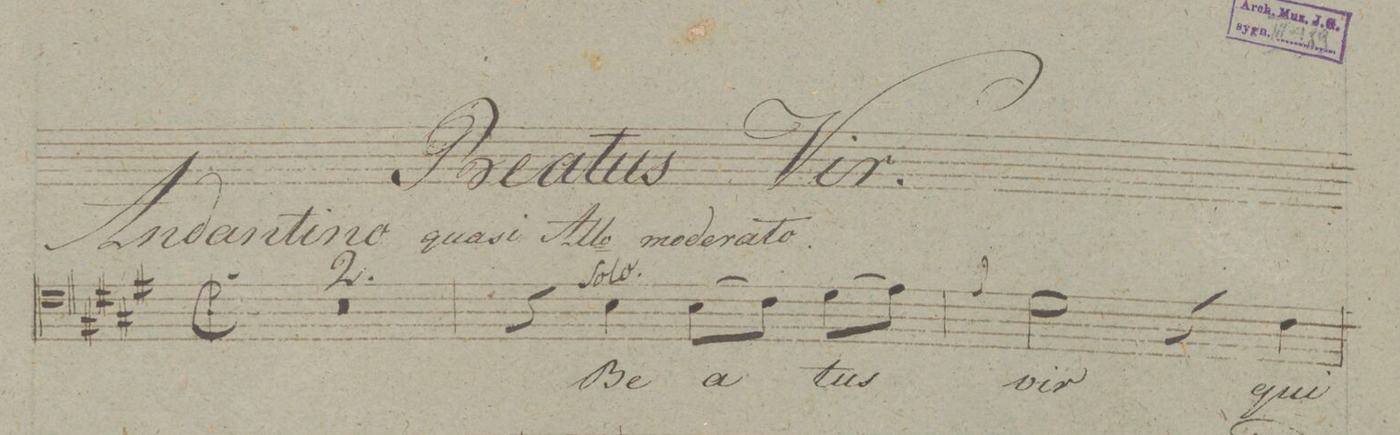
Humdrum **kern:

**kern	**text	**dynam
*I"Tenore.	*	*
*clefC4	*	*
*k[f#c#g#d#]	*	*
*met(c|)	*	*
*M2/2	*	*
0r	.	.
=2	=2	=2
=3	=3	=3
4r	.	.
4B\	Be-	.
(8B\L	-a-	.
8c#\J)	.	.
(8d#\L	-tus	.
8e\J)	.	.
=4	=4	=4
8qqe/	.	.
2d#\	vir	.
4r	.	.
4c#\	qui	.
=5	=5	=5
*-	*-	*-
